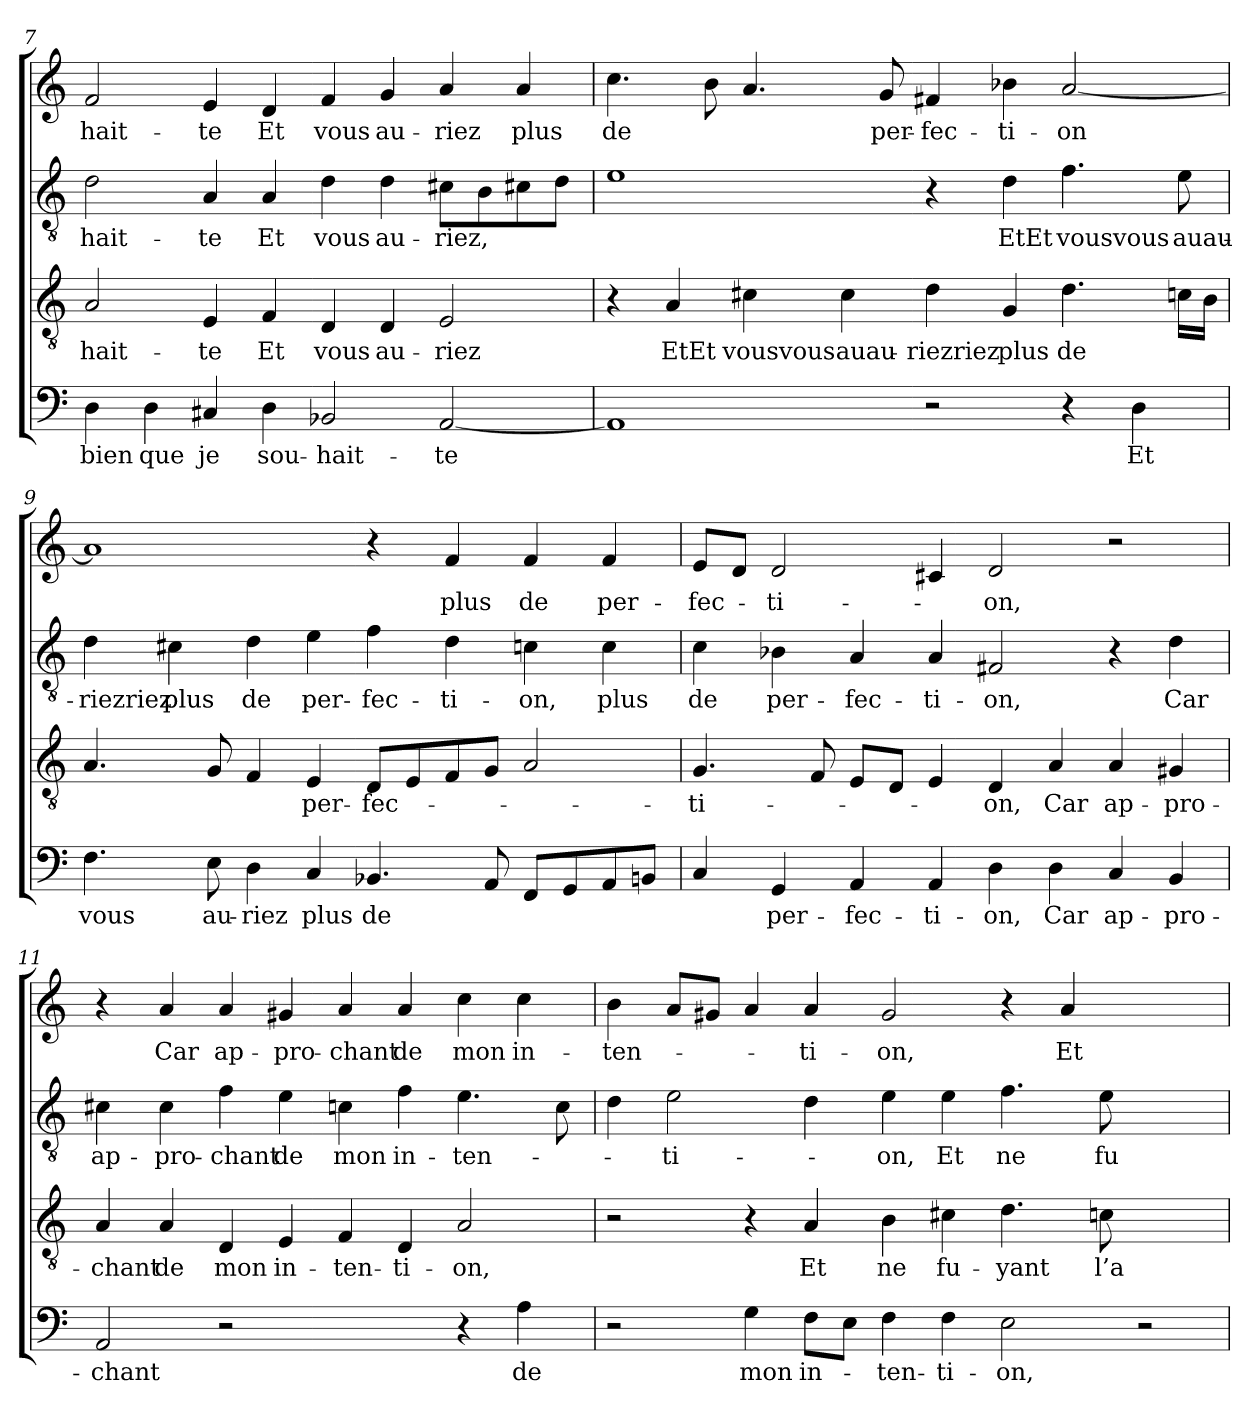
**kern	**text	**kern	**text	**kern	**text	**kern	**text
*part4	*part4	*part3	*part3	*part2	*part2	*part1	*part1
*staff4	*staff4	*staff3	*staff3	*staff2	*staff2	*staff1	*staff1
*clefF4	*	*clefGv2	*	*clefGv2	*	*clefG2	*
*k[]	*	*k[]	*	*k[]	*	*k[]	*
=7	=7	=7	=7	=7	=7	=7	=7
4D	bien	2A	-hait-	2d	-hait-	2f	-hait-
4D	que	.	.	.	.	.	.
4C#X	je	4E	-te	4A	-te	4e	-te
4D	sou-	4F	Et	4A	Et	4d	Et
2BB-X	-hait-	4D	vous	4d	vous	4f	vous
.	.	4D	au-	4d	au-	4g	au-
[2AA	-te	2E	-riez	8c#XL	-riez,	4a	-riez
.	.	.	.	8B	.	.	.
.	.	.	.	8c#X	.	4a	plus
.	.	.	.	8dJ	.	.	.
=8	=8	=8	=8	=8	=8	=8	=8
1AA]	.	4r	.	1e	.	4.cc	de
.	.	4A	EtEt	.	.	.	.
.	.	.	.	.	.	8b	.
.	.	4c#X	vousvous	.	.	4.a	.
.	.	4c#	auau-	.	.	.	.
.	.	.	.	.	.	8g	per-
2r	.	4d	-riezriez	4r	.	4f#X	-fec-
.	.	4G	plus	4d	EtEt	4b-X	-ti-
4r	.	4.d	de	4.f	vousvous	[2a	-on
4D	Et	.	.	.	.	.	.
.	.	16cnLL	.	8e	auau-	.	.
.	.	16BJJ	.	.	.	.	.
!!LO:PB:g=z
=9	=9	=9	=9	=9	=9	=9	=9
4.F	vous	4.A	.	4d	-riezriez	1a]	.
.	.	.	.	4c#X	plus	.	.
8E	au-	8G	.	.	.	.	.
4D	-riez	4F	.	4d	de	.	.
4C	plus	4E	per-	4e	per-	.	.
4.BB-X	de	8DL	-fec-	4f	-fec-	4r	.
.	.	8E	.	.	.	.	.
.	.	8F	.	4d	-ti-	4f	plus
8AA	.	8GJ	.	.	.	.	.
8FFL	.	2A	.	4c	-on,	4f	de
8GG	.	.	.	.	.	.	.
8AA	.	.	.	4c	plus	4f	per-
8BBnJ	.	.	.	.	.	.	.
=10	=10	=10	=10	=10	=10	=10	=10
4C	.	4.G	-ti-	4c	de	8eL	-fec-
.	.	.	.	.	.	8dJ	.
4GG	per-	.	.	4B-X	per-	2d	-ti-
.	.	8F	.	.	.	.	.
4AA	-fec-	8EL	.	4A	-fec-	.	.
.	.	8DJ	.	.	.	.	.
4AA	-ti-	4E	.	4A	-ti-	4c#X	.
4D	-on,	4D	-on,	2F#X	-on,	2d	-on,
4D	Car	4A	Car	.	.	.	.
4C	ap-	4A	ap-	4r	.	2r	.
4BB	-pro-	4G#X	-pro-	4d	Car	.	.
=11	=11	=11	=11	=11	=11	=11	=11
2AA	-chant	4A	-chant	4c#X	ap-	4r	.
.	.	4A	de	4c#	-pro-	4a	Car
2r	.	4D	mon	4f	-chant	4a	ap-
.	.	4E	in-	4e	de	4g#X	-pro-
2ryy	.	4F	-ten-	4cn	mon	4a	-chant
.	.	4D	-ti-	4f	in-	4a	de
4r	.	2A	-on,	4.e	-ten-	4cc	mon
4A	de	.	.	.	.	4cc	in-
.	.	.	.	8c	.	.	.
!!LO:LB:g=z
=12	=12	=12	=12	=12	=12	=12	=12
2r	.	2r	.	4d	.	4b	-ten-
.	.	.	.	2e	-ti-	8aL	.
.	.	.	.	.	.	8g#XJ	.
4G	mon	4r	.	.	.	4a	.
8FL	in-	4A	Et	4d	.	4a	-ti-
8EJ	.	.	.	.	.	.	.
4F	-ten-	4B	ne	4e	-on,	2g#	-on,
4F	-ti-	4c#X	fu-	4e	Et	.	.
2E	-on,	4.d	-yant	4.f	ne	4r	.
.	.	.	.	.	.	4a	Et
.	.	8cn	l’a-	8e	fu-	.	.
2r	.	2ryy	.	2ryy	.	2ryy	.
=	=	=	=	=	=	=	=
*-	*-	*-	*-	*-	*-	*-	*-
